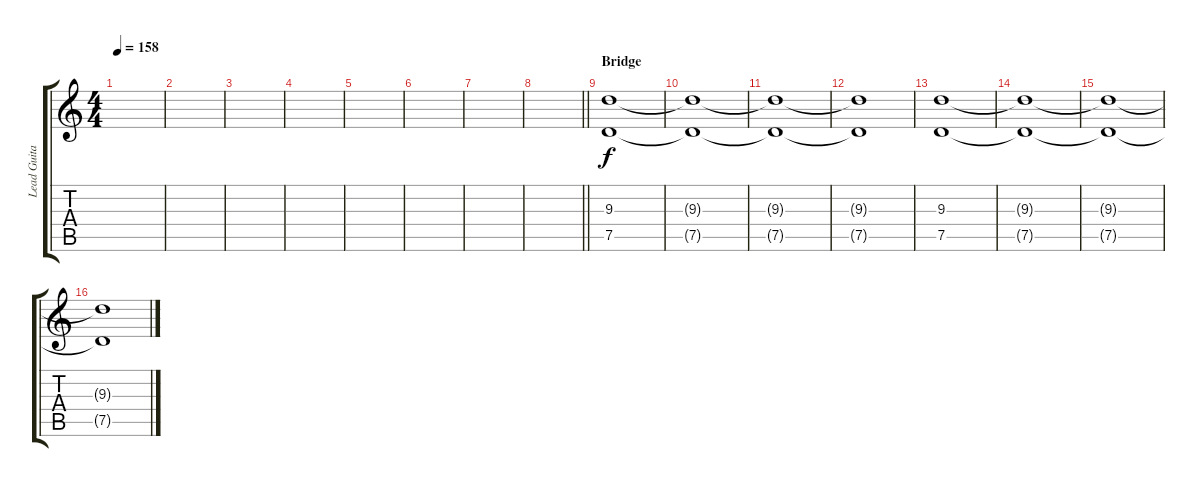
\track ("Lead Guitar" "Lead Guita") {instrument overdrivenguitar}
\staff {score tabs}
\tuning (D4 A3 F3 C3 G2 C2) {hide}
\ts (4 4)
\tempo 158
\clef g2
\ks c
|
|
|
|
|
|
|
\barLineRight lightlight
|
\section ("" "Bridge")
(9.3 7.5).1{volume 13} |
(9.3{t} 7.5{t}).1 |
(9.3{t} 7.5{t}).1 |
(9.3{t} 7.5{t}).1 |
(9.3 7.5).1 |
(9.3{t} 7.5{t}).1 |
(9.3{t} 7.5{t}).1 |
(9.3{t} 7.5{t}).1
